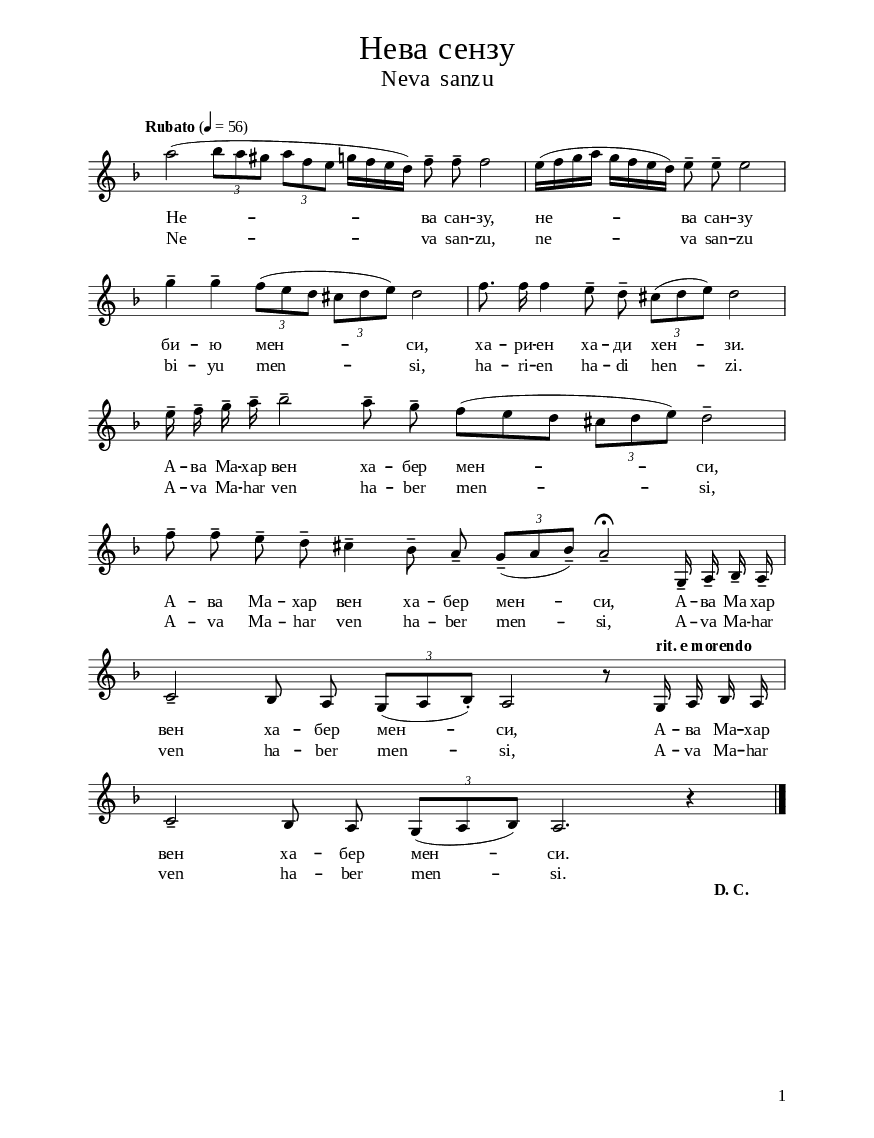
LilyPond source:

\version "2.18.2"

\paper {
  #(set-paper-size "a5")
}

\bookpart {
\paper {
  print-all-headers = ##t
  print-page-number = ##t
  print-first-page-number = ##t

  % put page numbers on the bottom
  oddHeaderMarkup = \markup ""
  evenHeaderMarkup = \markup ""
  oddFooterMarkup = \markup
    \fill-line {
      ""
      \on-the-fly #print-page-number-check-first \fromproperty #'page:page-number-string
    }
  evenFooterMarkup = \markup
    \fill-line {
      \on-the-fly #print-page-number-check-first \fromproperty #'page:page-number-string
      ""
    }

  left-margin = 1.5\cm
  right-margin = 1.5\cm
  top-margin = 1.6\cm
  bottom-margin = 1.2\cm
  ragged-bottom = ##t % do not spread the staves to fill the whole vertical space

  % change lyrics and titles font (affects notes also)
  fonts =
    #(make-pango-font-tree
     "Times New Roman"
     "DejaVu Sans"
     "DejaVu Sans Mono"
     (/ (* staff-height pt) 3.6))

  % change distance between staves
  system-system-spacing =
    #'((basic-distance . 12)
       (minimum-distance . 6)
       (padding . 1)
       (stretchability . 12))
}

\header {
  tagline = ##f
}

\score{
  \layout { 
    indent = 0.0\cm % remove first line indentation
    ragged-last = ##f % do not spread last line to fill the whole space
    \context {
      \Score
      \omit BarNumber %remove bar numbers
    } % context

    \context { % change staff size
      \Staff
      fontSize = #+0 % affects notes size only
      \override StaffSymbol #'staff-space = #(magstep -3)
      \override StaffSymbol #'thickness = #0.5
      \override BarLine #'hair-thickness = #1
      %\override StaffSymbol #'ledger-line-thickness = #'(0 . 0)
    }

    \context { % adjust space between staff and lyrics and between the two lyric lines
      \Lyrics
      \override VerticalAxisGroup.nonstaff-relatedstaff-spacing = #'(
        (basic-distance . 4.5)
        (padding . 0.5)
      )
      \override VerticalAxisGroup.nonstaff-nonstaff-spacing = #'((minimum-distance . 2))
    }
  } % layout

   \new Voice \absolute {
    \clef treble
    \key d \minor
     \tempo \markup { % make tempo note smaller
      \concat { "Rubato" \normal-text { " (" }
          \teeny \general-align #Y #DOWN \note {4} #0.8
          \normal-text { " = 56)" }
      }
    } 
	
	\autoBeamOn 
   
  \omit Score.TimeSignature
  \cadenzaOn % allows custom bar lines
	
	 a''2 ( \tuplet 3/2 { bes''8 [a'' gis''8] } \tuplet 3/2 { a''8 [f'' e''8] } g''16 [f'' e'' d''] )  f''8--  f''-- f''2 \bar "|" e''16 ( [f'' g'' a''] g''[ f'' e'' d''] ) e''8-- e''-- e''2 \bar "|" \break
	 
	 \time 7/4 g''4-- g''-- \tuplet 3/2 { f''8 ([e'' d''8]  } \tuplet 3/2 {cis''8 [d'' e''8] })   d''2 \bar "|" f''8. f''16 f''4 e''8-- d''-- \tuplet 3/2 {cis''!8 [( d'' e''8 )] } d''2 \bar "|" \break 

	e''16-- f''16-- g''16-- a''-- bes''2-- a''8-- g''8--  f''8 ( [e''8 d''8] \tuplet 3/2 { cis''!8 [d''8 e''8] ) } d''2-- \bar "|" \break 
	
	f''8-- f''-- e''-- d''-- cis''!4-- bes'8-- a'8-- \tuplet 3/2 {g'8-- ( [a' bes'--])} a'2--  \fermata  g16-- a-- bes--  a-- \bar "|" \break 
	
	c'2-- bes8 a8 \tuplet 3/2 {g [( a bes-. )] } a2 r8 \tempo "rit. e morendo" g16 a bes  a \bar "|" \break 
	
	c'2-- bes8 a8  \tuplet 3/2 {g [(a bes )]}  a2.  r4 \bar "|."

    
  }
  
  
  
 \addlyrics {
   Не -- ва сан -- зу,
не -- ва сан -- зу би -- ю мен -- си,
ха -- ри -- ен ха -- ди хен -- зи.
А -- ва Ма -- хар вен ха -- бер мен -- си,
А -- ва Ма -- хар вен ха -- бер мен -- си,
А -- ва Ма -- хар вен ха -- бер мен -- си,
А -- ва Ма -- хар вен ха -- бер мен -- си.
  
  }

  \addlyrics {
   Ne -- va san -- zu,
ne -- va san -- zu bi -- yu men -- si,
ha -- ri -- en ha -- di hen -- zi.
A -- va Ma -- har ven ha -- ber men -- si,
A -- va Ma -- har ven ha -- ber men -- si,
A -- va Ma -- har ven ha -- ber men -- si,
A -- va Ma -- har ven ha -- ber men -- si.
    
  }
  
  \header {
    title = \markup \column \normal-text \fontsize #2.5 {
              \center-align
              \line { Нева сензу }
              \vspace #-0.6
              \center-align
              \line \fontsize #-3 { Neva sanzu }
              \vspace #-0.8
              \center-align
              \line \fontsize #-3 { " " }
            }
  }
  
  
  
  \midi{}

} % score

\markup \halign #-37.4 \raise #2.8 \override #'(baseline-skip . 2) { 
  \column  { 
    \line  \halign #-3 { 
      \bold  { "D. C." }
    }
   
  }
} 



\pageBreak

% include foreign translation(s) of the song
%\include "lyrics_de/020_bratstvo_edinstvo_lyrics_de.ly"

} % bookpart
